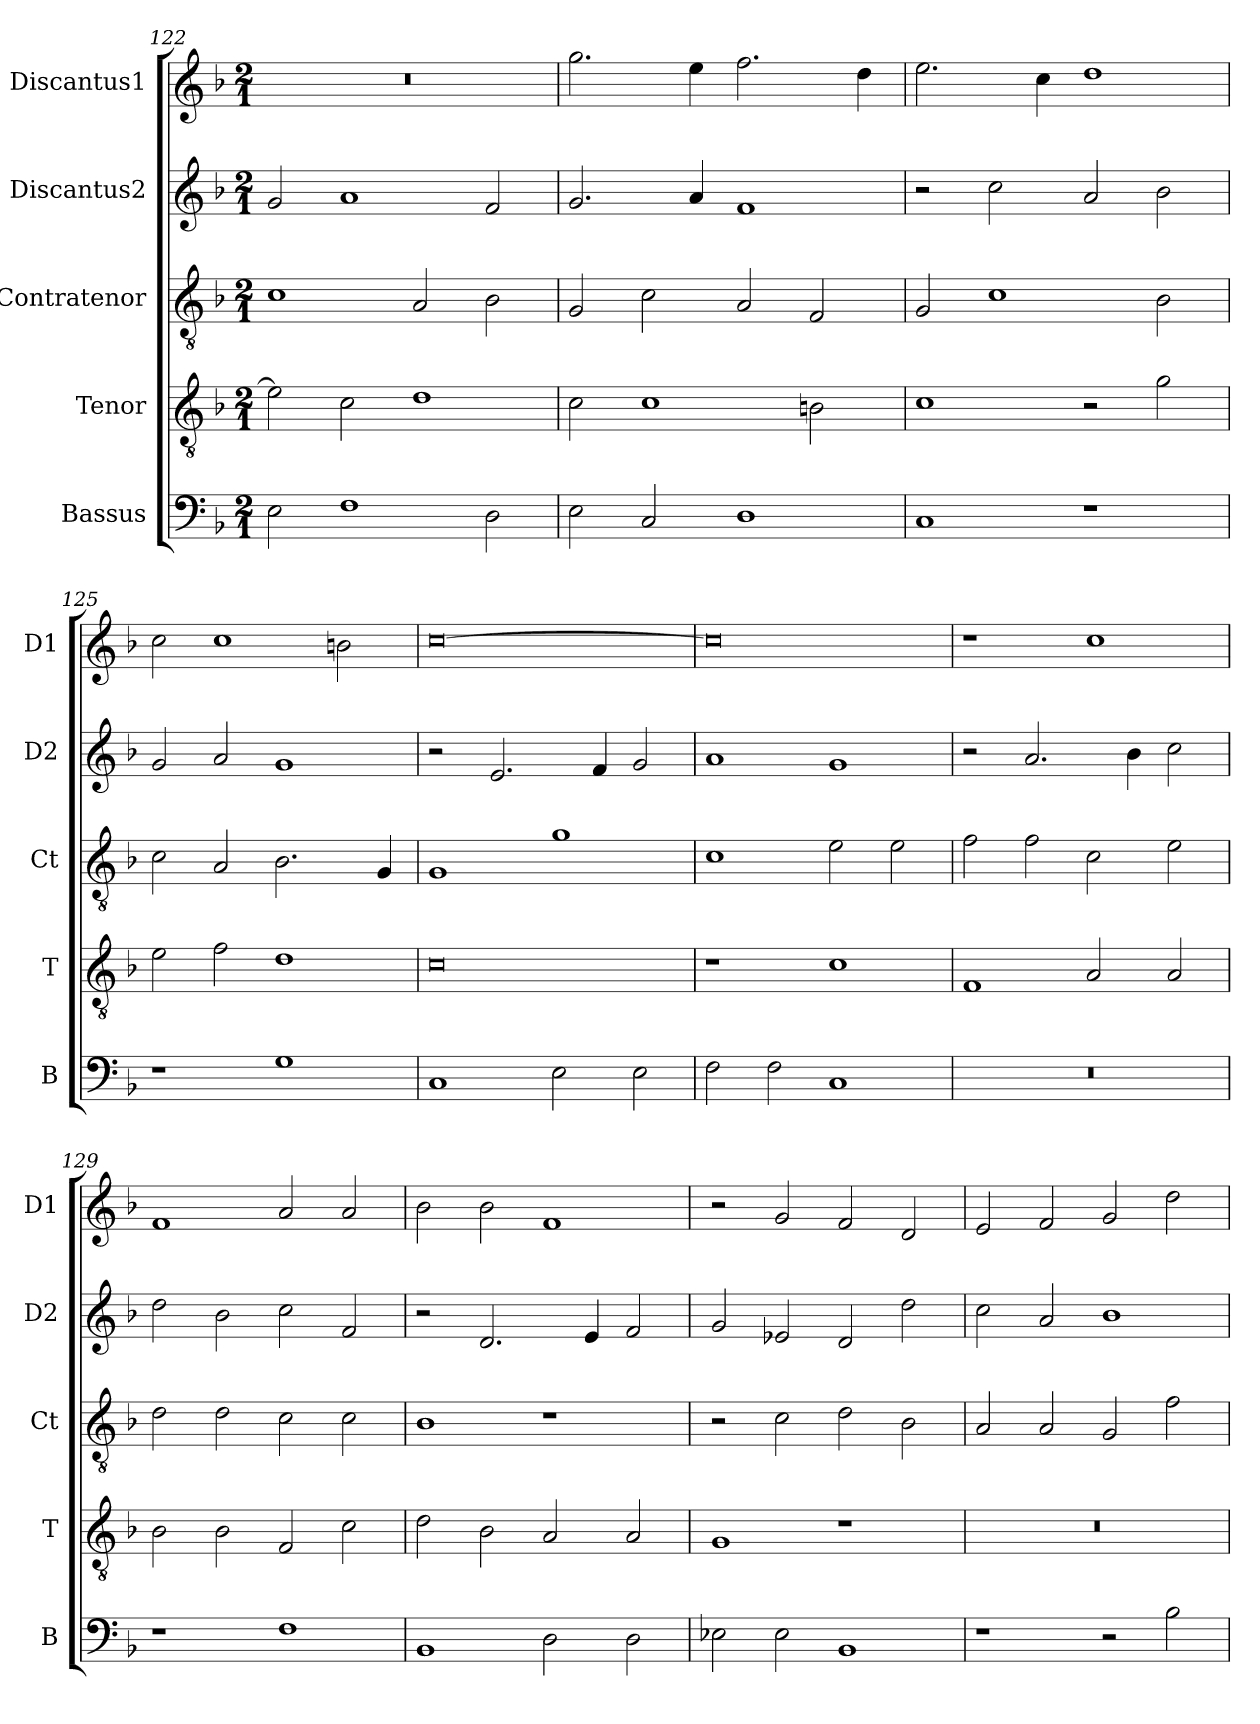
**kern	**kern	**kern	**kern	**kern
*part5	*part4	*part3	*part2	*part1
*staff5	*staff4	*staff3	*staff2	*staff1
*I"Bassus	*I"Tenor	*I"Contratenor	*I"Discantus2	*I"Discantus1
*I'B	*I'T	*I'Ct	*I'D2	*I'D1
*clefF4	*clefGv2	*clefGv2	*clefG2	*clefG2
*k[b-]	*k[b-]	*k[b-]	*k[b-]	*k[b-]
*M2/1	*M2/1	*M2/1	*M2/1	*M2/1
=122	=122	=122	=122	=122
2E\	2e\]	1c	2g/	0r
1F	2c\	.	1a	.
.	1d	2A/	.	.
2D\	.	2B-\	2f/	.
=123	=123	=123	=123	=123
2E\	2c\	2G/	2.g/	2.gg\
2C/	1c	2c\	.	.
.	.	.	4a/	4ee\
1D	.	2A/	1f	2.ff\
.	2Bn\	2F/	.	.
.	.	.	.	4dd\
=124	=124	=124	=124	=124
1C	1c	2G/	2r	2.ee\
.	.	1c	2cc\	.
.	.	.	.	4cc\
1r	2r	.	2a/	1dd
.	2g\	2B-\	2b-\	.
=125	=125	=125	=125	=125
1r	2e\	2c\	2g/	2cc\
.	2f\	2A/	2a/	1cc
1G	1d	2.B-\	1g	.
.	.	.	.	2bn\
.	.	4G/	.	.
=126	=126	=126	=126	=126
1C	0c	1G	2r	[0cc
.	.	.	2.e/	.
2E\	.	1g	.	.
.	.	.	4f/	.
2E\	.	.	2g/	.
=127	=127	=127	=127	=127
2F\	1r	1c	1a	0cc]
2F\	.	.	.	.
1C	1c	2e\	1g	.
.	.	2e\	.	.
=128	=128	=128	=128	=128
0r	1F	2f\	2r	1r
.	.	2f\	2.a/	.
.	2A/	2c\	.	1cc
.	.	.	4b-\	.
.	2A/	2e\	2cc\	.
=129	=129	=129	=129	=129
1r	2B-\	2d\	2dd\	1f
.	2B-\	2d\	2b-\	.
1F	2F/	2c\	2cc\	2a/
.	2c\	2c\	2f/	2a/
=130	=130	=130	=130	=130
1BB-	2d\	1B-	2r	2b-\
.	2B-\	.	2.d/	2b-\
2D\	2A/	1r	.	1f
.	.	.	4e/	.
2D\	2A/	.	2f/	.
=131	=131	=131	=131	=131
2E-X\	1G	2r	2g/	2r
2E-\	.	2c\	2e-X/	2g/
1BB-	1r	2d\	2d/	2f/
.	.	2B-\	2dd\	2d/
=132	=132	=132	=132	=132
1r	0r	2A/	2cc\	2e/
.	.	2A/	2a/	2f/
2r	.	2G/	1b-	2g/
2B-\	.	2f\	.	2dd\
=	=	=	=	=
*-	*-	*-	*-	*-
